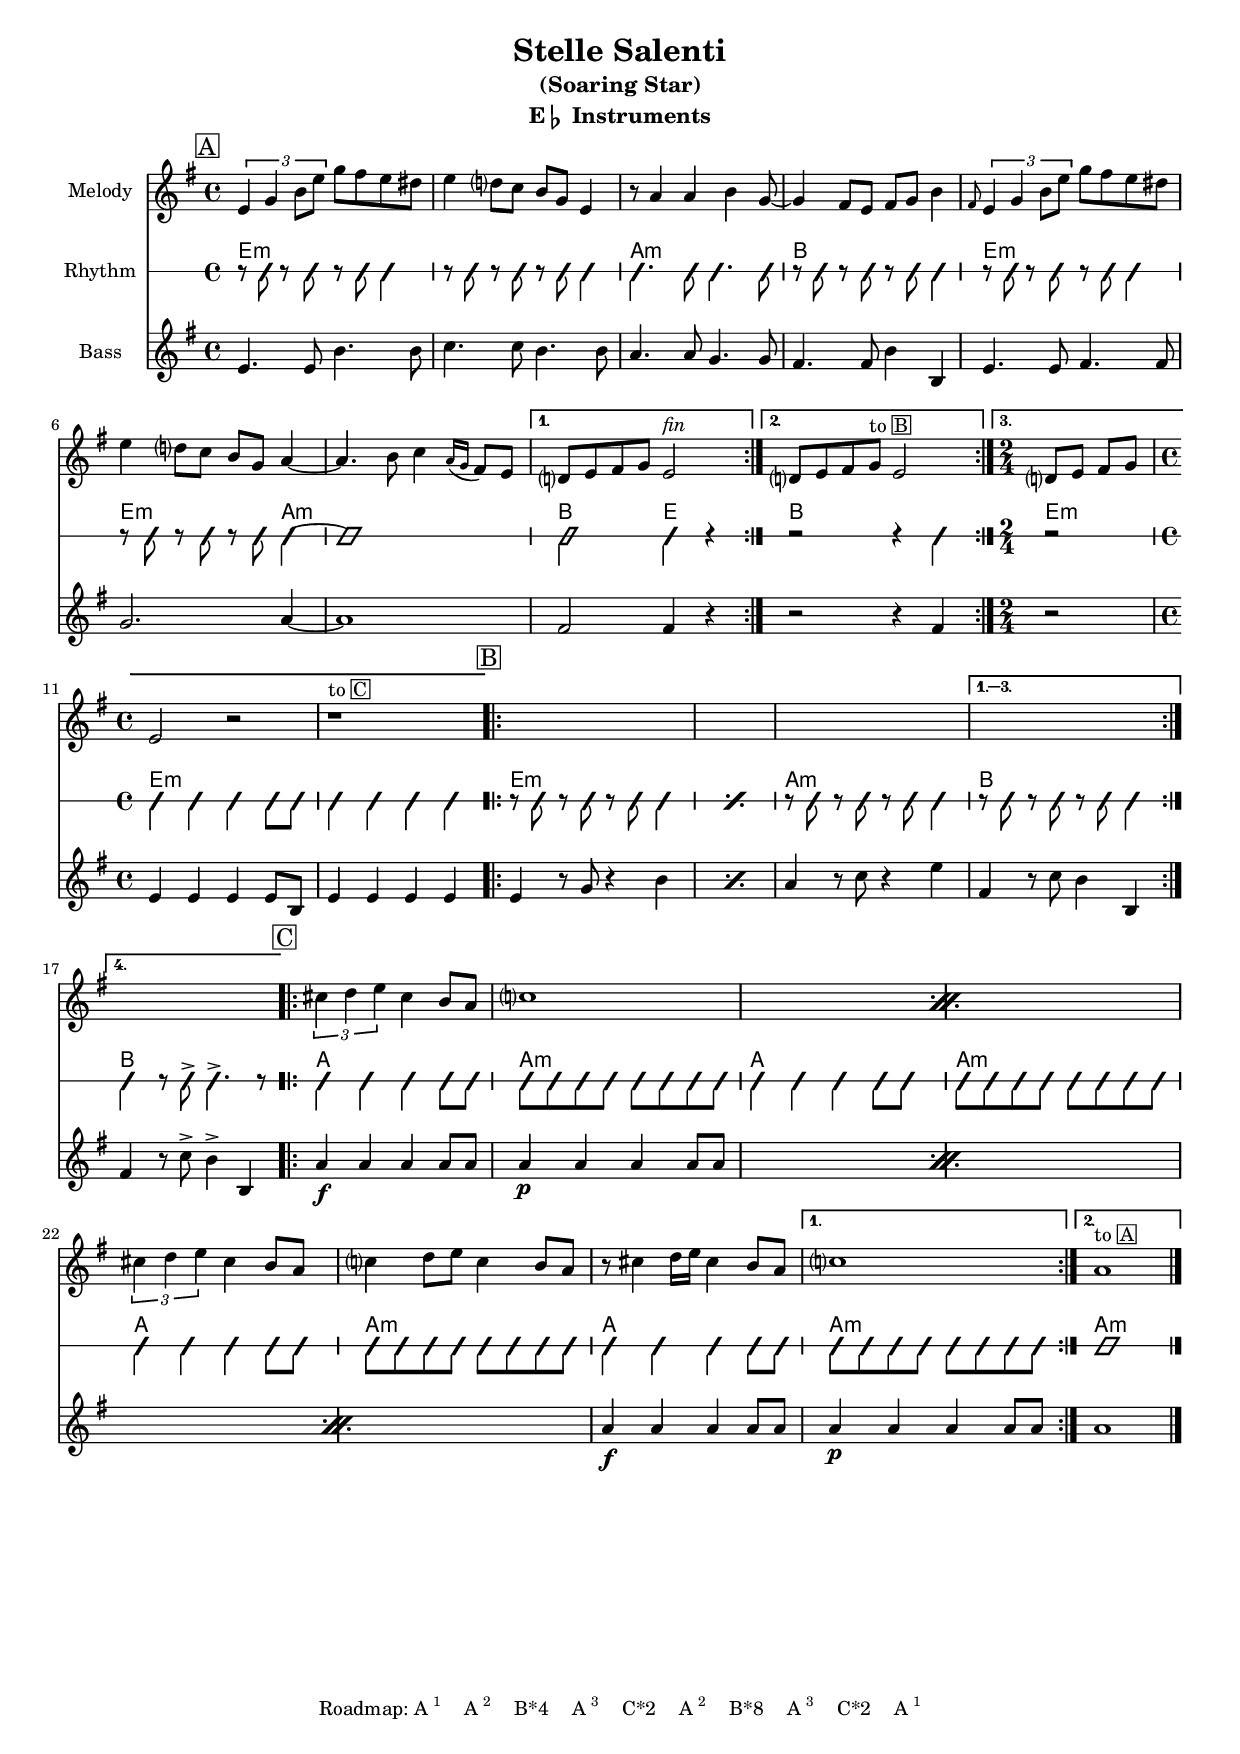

\version "2.8.6"

#(set-global-staff-size 17)


\header{
%   composer          = "Amiel Martin"
  title             = "Stelle Salenti"
  subtitle          = "(Soaring Star)"
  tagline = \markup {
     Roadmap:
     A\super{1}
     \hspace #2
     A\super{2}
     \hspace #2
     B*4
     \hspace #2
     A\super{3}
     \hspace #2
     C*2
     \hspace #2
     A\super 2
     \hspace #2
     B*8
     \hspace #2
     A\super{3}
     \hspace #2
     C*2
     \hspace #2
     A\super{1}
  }

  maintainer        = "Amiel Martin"
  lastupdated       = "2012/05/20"
}

% It don't work...
% \paper {
%   between-system-padding = #1
% }

\layout {
%     indent = #0
  \context {
    \ChordNames
     \override ChordName #'font-size = #1
%      \override ChordName #'font-series = #'bold
  }
}



melody = \relative c'' {
  \set Staff.instrumentName = #"Melody"

  \key g \minor


  \mark \markup { \box "A" }

  \repeat volta 3 {
    \times 2/3 { g4 bes d8 g } bes a g fis |
    g4 f?8 ees d bes g4 |
    r8 c4 c d bes8 ~ |
    bes4 a8 g a bes d4 |

    \grace { a8 }
    \times 2/3 { g4 bes d8 g } bes a g fis |
    g4 f?8 ees d bes c4~ |
    c4. d8 ees4
    \acciaccatura { c16[ bes] }
    a8 g |
  }

  \alternative {
    {
      f?8 g a bes g2^\markup { \italic fin } |
    }
    {

      f?8 g a

      bes^\markup { to \box B } g2 |
%       \once \override Score.RehearsalMark #'self-alignment-X = #RIGHT

    }
    {
      \set Score.measureLength = #(ly:make-moment 2 4) f?8 g a bes |

      \set Score.measureLength = #(ly:make-moment 4 4)
      g2 r2 |

      r1^\markup { to \box C } |
    }
  }

  \mark \markup { \box "B" }

  \improvisationOn
  \repeat volta 4 {
    s1 | s1 | s1 |
  }
  \alternative {
    { s1 |}
    { s1 |}
  }

  \improvisationOff


  \mark \markup { \box "C" }

  \repeat volta 2 {
    \repeat percent 2 {
      \times 2/3 { e'4 f g } e d8 c |
      ees?1 |
    }

    \times 2/3 { e4 f g } e d8 c |
    ees?4 f8 g ees4 d8 c |

    r8 e4 f16 g e4 d8 c |
  }

  \alternative {
    { ees?1 | }
    { c1^\markup { to \box A } | }
  }

  \bar "|."
}

chordnames = \chordmode {
  \set Score.markFormatter = #format-mark-circle-letters
  \set chordChanges = ##t

  \mark \markup { \box "A" }

  \repeat volta 3 {
    g1:m |
    g1:m |
    c1:m |
    d1 |

    g1:m |
    g2.:m c4:m |
    c1:m |
  }

  \alternative {
    { d2 g2 | }
    {
      \set chordChanges = ##f
      d1 |
      \set chordChanges = ##t
    }

    {
      \time 2/4
      g2:m |
      \time 4/4

      g1:m |
      g1:m |
    }
  }

  \mark \markup { \box "B" }

  \repeat volta 4 {
    \set chordChanges = ##f
    g1:m |
    \set chordChanges = ##t

    g1:m |
    c1:m |
  }

  \alternative {
    { d1 |}
    { d1 |}
  }

  \mark \markup { \box "C" }

  \repeat volta 2 {
    c1 |
    c1:m |
    c1 |
    c1:m |
    c1 |
    c1:m |
    c1 |
  }

  \alternative {
    { c1:m |}
    {
      \set chordChanges = ##f
      c1:m |
      \set chordChanges = ##t
    }
  }


}



rhythm = \relative c' {
  \set Score.markFormatter = #format-mark-circle-letters
  \set Staff.instrumentName = #"Rhythm"
  \clef percussion
  \override Stem #'direction = #down

  \improvisationOn

  \mark \markup { \box "A" }

  \repeat volta 3 {

    r8 g8 r8 g8 r8 g8 g4 |
    r8 g8 r8 g8 r8 g8 g4 |
    c4. c8 c4. c8 |
    r8 g8 r8 g8 r8 g8 g4 |

    r8 g8 r8 g8 r8 g8 g4 |
    r8 g8 r8 g8 r8 g8 c4 ~ |
    c1 |
  }

  \alternative {
    { d2 d4 r4 | }
    { r2 r4 d4 | }
    {
      \set Score.measureLength = #(ly:make-moment 2 4) r2 |
      \set Score.measureLength = #(ly:make-moment 4 4)

      g4 g g g8 d |
      g4 g g g4 |
    }
  }

  \mark \markup { \box "B" }

  \repeat volta 4 {
    \repeat percent 2 {
      r8 g8 r8 g8 r8 g8 g4 |
    }
    r8 g8 r8 g8 r8 g8 g4 |
  }

  \alternative {
    { r8 g8 r8 g8 r8 g8 g4 |}
    { g4 r8 ees'8-> d4.-> r8 |}
  }


  \mark \markup { \box "C" }

  \repeat volta 2 {
    \repeat unfold 2 { % unfold
      c4 c c c8 c |
      c8 c c c c c c c |
    }

    c4 c c c8 c |
    c8 c c c c c c c |

    c4 c c c8 c |
  }

  \alternative {
    { c8 c c c c c c c |}
    { c1 |}
  }


}


bass = \relative c {
  \set Score.markFormatter = #format-mark-circle-letters
  \set Staff.instrumentName = #"Bass"
  \key g \minor

  \mark \markup { \box "A" }

  \repeat volta 3 {
    g4. g8 d'4. d8 |
    ees4. ees8 d4. d8 |
    c4. c8 bes4. bes8 |
    a4. a8 d4 d, |

    g4. g8 a4. a8 |
    bes2. c4~ |
    c1 |
  }

  \alternative {
    { a2 a4 r4 | }
    { r2 r4 a4 | }
    {
      \set Score.measureLength = #(ly:make-moment 2 4) r2 |
      \set Score.measureLength = #(ly:make-moment 4 4)

      g4 g g g8 d |
      g4 g g g4 |
    }
  }

  \mark \markup { \box "B" }

  \repeat volta 4 {
    \repeat percent 2 {
      g4 r8 bes8 r4 d4 |
    }
%     g,4 r8 bes8 r4 d4 |
    c4 r8 ees8 r4 g4 |
  }

  \alternative {
    { a,4 r8 ees'8 d4 d,4 | }
    { a'4 r8 ees'8-> d4-> d,4 | }
  }


  \mark \markup { \box "C" }

  \repeat volta 2 {
    \repeat percent 3 {
      c'4\f c c c8 c |
      c4\p c c c8 c |
    }

    c4\f c c c8 c |
  }

  \alternative {
    { c4\p c c c8 c |}
    { c1 |}
  }



}


\header {
  instrument = \markup { "E" \flat " Instruments" }
}

\score {
  <<
    \time 4/4

    \new Staff {
      \transpose ees c
      \melody
    }

    \new ChordNames {
      \transpose ees c
      \chordnames
    }

    \new RhythmicStaff {
      \rhythm
    }

    \new Staff {
      \clef treble
      \transpose ees c''
      \bass
    }
  >>
}


